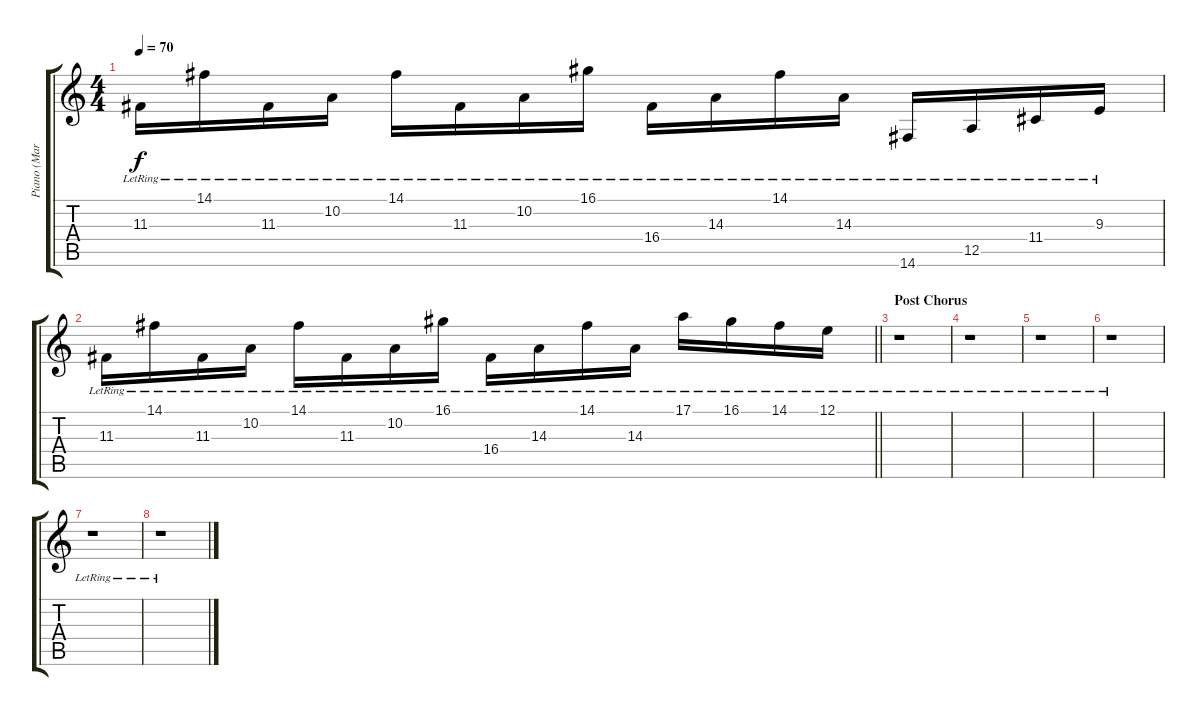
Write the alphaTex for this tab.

\track ("Piano (Mark)" "Piano (Mar") {instrument brightacousticpiano}
\staff {score tabs}
\tuning (E4 B3 G3 D3 A2 E2) {hide}
\ts (4 4)
\tempo 70
\clef g2
\ks c
11.3{lr}.16{dy f} 14.1{lr}.16 11.3{lr}.16 10.2{lr}.16 14.1{lr}.16 11.3{lr}.16 10.2{lr}.16 16.1{lr}.16 16.4{lr}.16 14.3{lr}.16 14.1{lr}.16 14.3{lr}.16 14.6{lr}.16 12.5{lr}.16 11.4{lr}.16 9.3{lr}.16 |
\barLineRight lightlight
11.3{lr}.16 14.1{lr}.16 11.3{lr}.16 10.2{lr}.16 14.1{lr}.16 11.3{lr}.16 10.2{lr}.16 16.1{lr}.16 16.4{lr}.16 14.3{lr}.16 14.1{lr}.16 14.3{lr}.16 17.1{lr}.16 16.1{lr}.16 14.1{lr}.16 12.1{lr}.16 |
\section ("" "Post Chorus")
r.1 |
r.1 |
r.1 |
r.1 |
r.1 |
r.1
